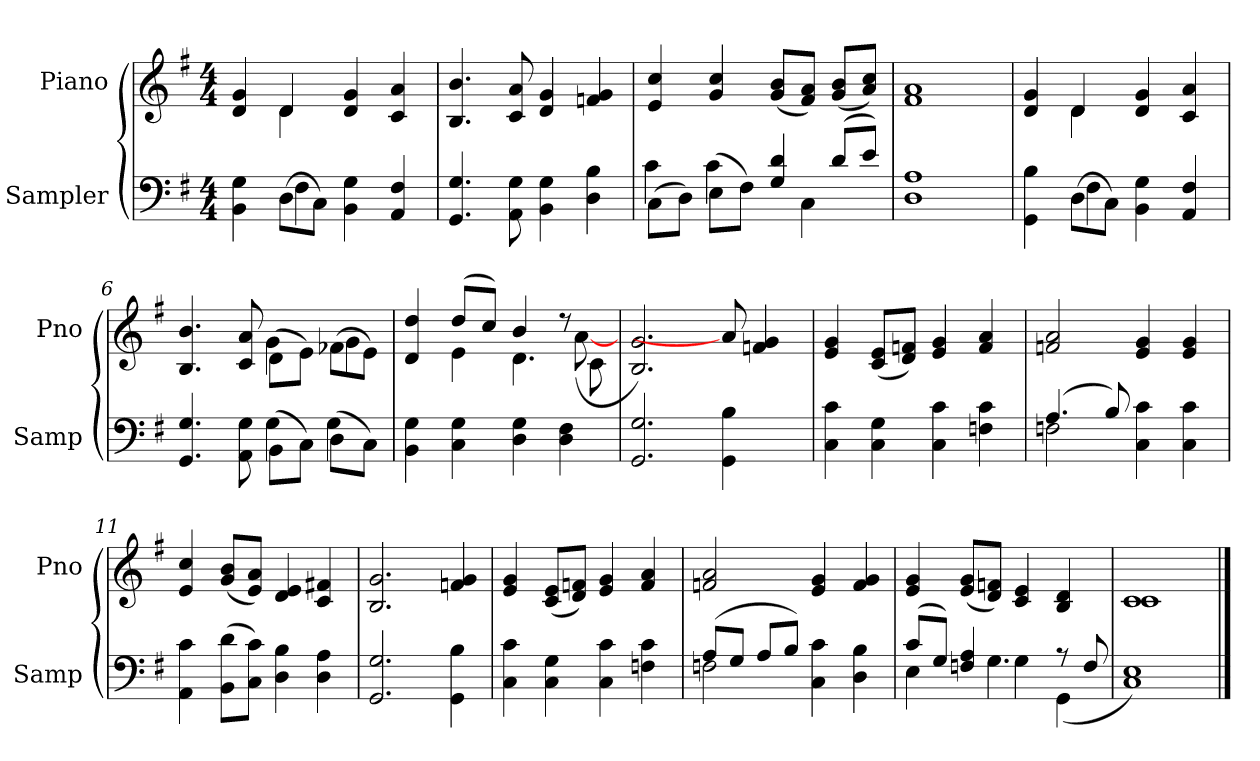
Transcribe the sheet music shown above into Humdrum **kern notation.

**kern	**kern
*part2	*part1
*staff2	*staff1
*I"Sampler	*I"Piano
*I'Samp	*I'Pno
*clefF4	*clefG2
*k[f#]	*k[f#]
*G:	*G:
*M4/4	*M4/4
=1	=1
*^	*^
4BB 4G	4ryy	4d 4g	4ryy
(8D\L	4F#	4d/	4d
8C\J)	.	.	.
4BB 4G	2ryy	4d 4g	2ryy
4AA 4F#	.	4c 4a	.
*v	*v	*	*
*	*v	*v
=2	=2
4.GG 4.G	4.B 4.b
8AA 8G	8c 8a
4BB 4G	4d 4g
4D 4B	4fn 4g
=3	=3
*^	*
(8C\L	4c	4e 4cc
8D\J)	.	.
(8E\L	4c	4g 4cc
8F#\J)	.	.
4G 4d	8ryy	(8g/ 8b/L
.	4C	8f#/ 8a/J)
(8d/L	.	(8g/ 8b/L
8e/J)	8ryy	8a/ 8cc/J)
*v	*v	*
=4	=4
1D 1A	1f# 1a
=5	=5
*^	*^
4GG 4B	4ryy	4d 4g	4ryy
(8D\L	4F#	4d/	4d
8C\J)	.	.	.
4BB 4G	2ryy	4d 4g	2ryy
4AA 4F#	.	4c 4a	.
=6	=6	=6	=6
4.GG 4.G	2ryy	4.B 4.b	2ryy
8AA 8G	.	8c 8a	.
(8BB\L	4G	(8d\L	4g
8C\J)	.	8e\J)	.
(8D\L	4G	(8f-X\L	4g
8C\J)	.	8e\J)	.
*v	*v	*	*
=7	=7	=7
4BB 4G	4d 4dd	4ryy
4C 4G	(8dd/L	4e
.	8cc/J)	.
4D 4G	4b/	4.d
4D 4F#	8r	.
.	8c\	([8a
*	*v	*v
=8	=8
2.GG 2.G	2.B 2.g)
4GG 4B	8a]
.	4f 4g
8ryy	.
=9	=9
4C 4c	4e 4g
4C 4G	(8c/ 8e/L
.	8d/ 8f/J)
4C 4c	4e 4g
4F 4c	4f 4a
=10	=10
*^	*
(4.A/	2F	2f 2a
8B/)	.	.
4C 4c	2ryy	4e 4g
4C 4c	.	4e 4g
*v	*v	*
=11	=11
4AA 4c	4e 4cc
(8BB\ 8d\L	(8g/ 8b/L
8C\ 8c\J)	8e/ 8a/J)
4D 4B	4d 4e
4D 4A	4c 4f#X
=12	=12
2.GG 2.G	2.B 2.g
4GG 4B	4f 4g
=13	=13
4C 4c	4e 4g
4C 4G	(8c/ 8e/L
.	8d/ 8f/J)
4C 4c	4e 4g
4F 4c	4f 4a
=14	=14
*^	*
(8A/L	2F	2f 2a
8G/J	.	.
8A/L	.	.
8B/J)	.	.
4C 4c	2ryy	4e 4g
4D 4B	.	4f 4g
=15	=15	=15
(8c/L	4E	4e 4g
8G/J)	.	.
4F 4A	8ryy	(8e/ 8g/L
.	4.G	8d/ 8f/J)
4G\	.	4c 4e
8r	(4GG	4B 4d
8F/	.	.
*v	*v	*
=16	=16
*	*^
1C 1E)	1c/	1c
*	*v	*v
==	==
*-	*-
